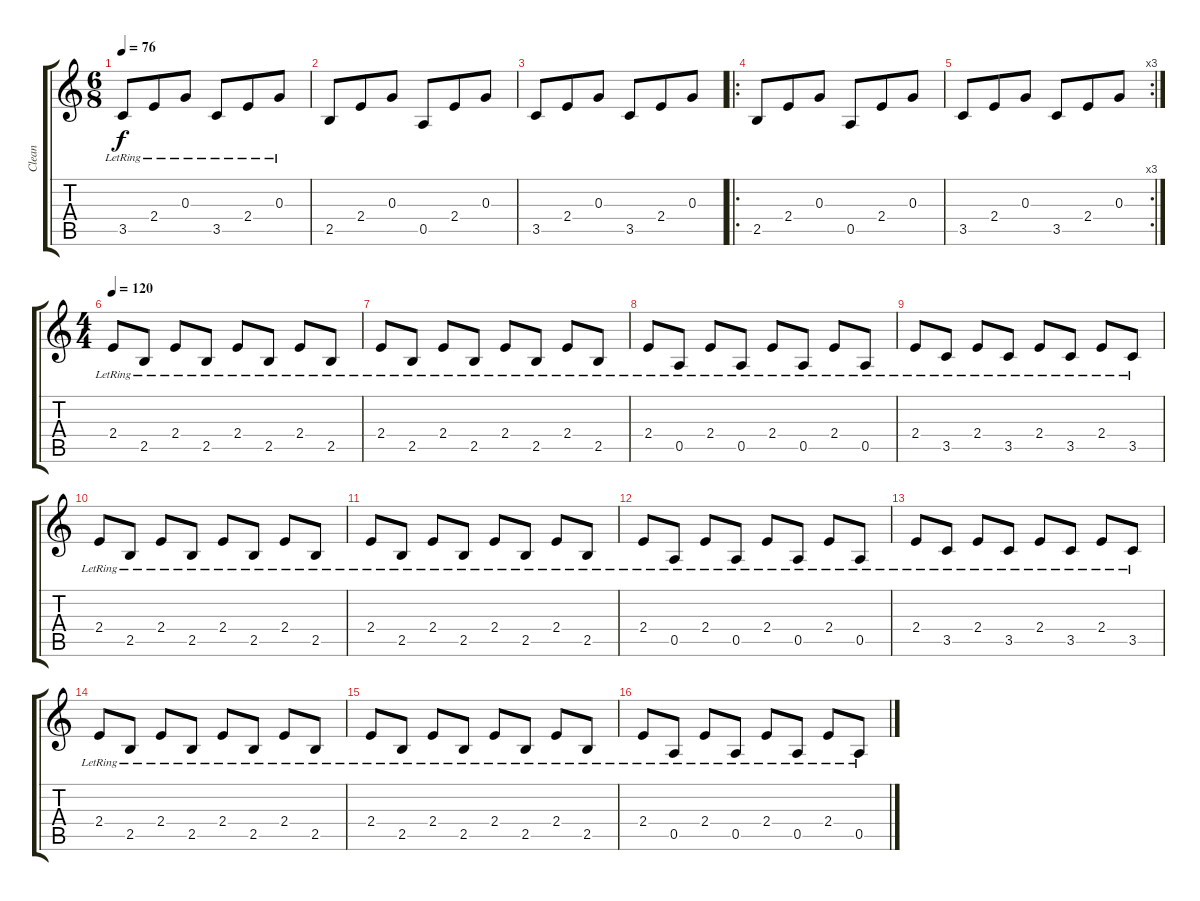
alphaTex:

\track ("Clean" "Clean") {instrument electricguitarclean}
\staff {score tabs}
\tuning (E4 B3 G3 D3 A2 E2) {hide}
\ts (6 8)
\tempo 76
\clef g2
\ks c
3.5{lr}.8{dy f} 2.4{lr}.8 0.3{lr}.8 3.5{lr}.8 2.4{lr}.8 0.3{lr}.8 |
2.5.8 2.4.8 0.3.8 0.5.8 2.4.8 0.3.8 |
3.5.8 2.4.8 0.3.8 3.5.8 2.4.8 0.3.8 |
\ro
2.5.8 2.4.8 0.3.8 0.5.8 2.4.8 0.3.8 |
\rc 3
3.5.8 2.4.8 0.3.8 3.5.8 2.4.8 0.3.8 |
\ts (4 4)
\tempo 120
2.4{lr}.8 2.5{lr}.8 2.4{lr}.8 2.5{lr}.8 2.4{lr}.8 2.5{lr}.8 2.4{lr}.8 2.5{lr}.8 |
2.4{lr}.8 2.5{lr}.8 2.4{lr}.8 2.5{lr}.8 2.4{lr}.8 2.5{lr}.8 2.4{lr}.8 2.5{lr}.8 |
2.4{lr}.8 0.5{lr}.8 2.4{lr}.8 0.5{lr}.8 2.4{lr}.8 0.5{lr}.8 2.4{lr}.8 0.5{lr}.8 |
2.4{lr}.8 3.5{lr}.8 2.4{lr}.8 3.5{lr}.8 2.4{lr}.8 3.5{lr}.8 2.4{lr}.8 3.5{lr}.8 |
2.4{lr}.8 2.5{lr}.8 2.4{lr}.8 2.5{lr}.8 2.4{lr}.8 2.5{lr}.8 2.4{lr}.8 2.5{lr}.8 |
2.4{lr}.8 2.5{lr}.8 2.4{lr}.8 2.5{lr}.8 2.4{lr}.8 2.5{lr}.8 2.4{lr}.8 2.5{lr}.8 |
2.4{lr}.8 0.5{lr}.8 2.4{lr}.8 0.5{lr}.8 2.4{lr}.8 0.5{lr}.8 2.4{lr}.8 0.5{lr}.8 |
2.4{lr}.8 3.5{lr}.8 2.4{lr}.8 3.5{lr}.8 2.4{lr}.8 3.5{lr}.8 2.4{lr}.8 3.5{lr}.8 |
2.4{lr}.8 2.5{lr}.8 2.4{lr}.8 2.5{lr}.8 2.4{lr}.8 2.5{lr}.8 2.4{lr}.8 2.5{lr}.8 |
2.4{lr}.8 2.5{lr}.8 2.4{lr}.8 2.5{lr}.8 2.4{lr}.8 2.5{lr}.8 2.4{lr}.8 2.5{lr}.8 |
2.4{lr}.8 0.5{lr}.8 2.4{lr}.8 0.5{lr}.8 2.4{lr}.8 0.5{lr}.8 2.4{lr}.8 0.5{lr}.8
